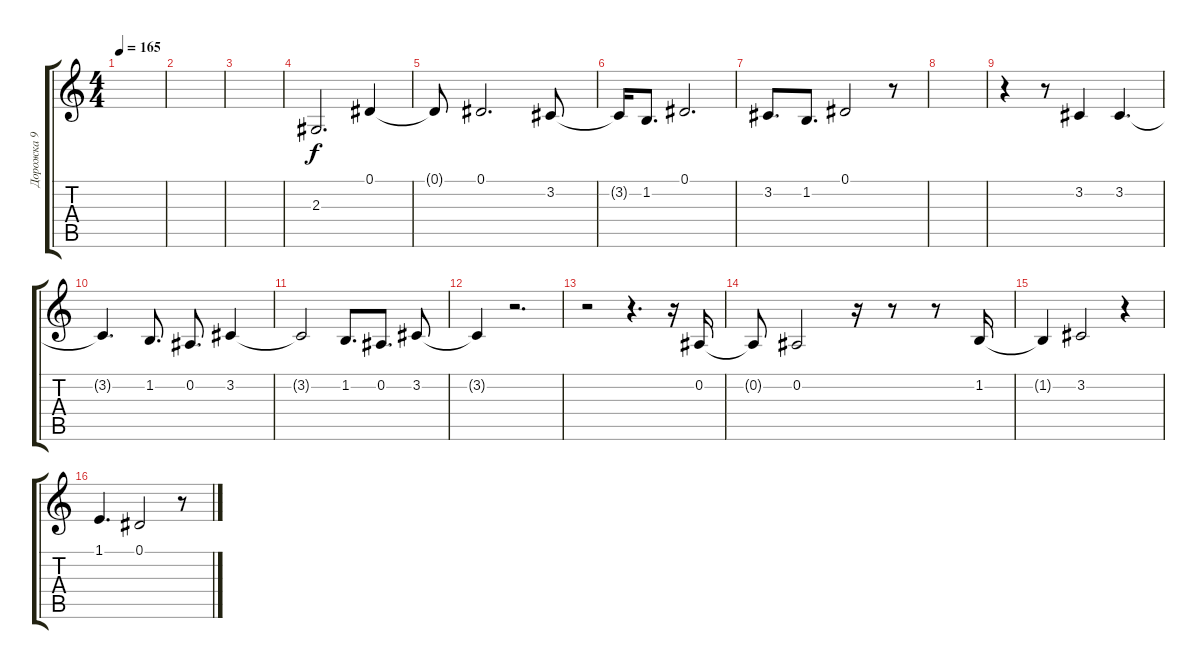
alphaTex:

\track ("Дорожка 9" "Дорожка 9") {instrument lead6voice}
\staff {score tabs}
\tuning (Eb4 Bb3 Gb3 Db3 Ab2 Eb2) {hide}
\ts (4 4)
\tempo 165
\clef g2
\ks c
|
|
|
2.3.2{d} 0.1.4 |
0.1{t}.8 0.1.2{d} 3.2.8 |
3.2{t}.16 1.2.8{d} 0.1.2{d} |
3.2.8{d} 1.2.8{d} 0.1.2 r.8 |
|
r.4 r.8 3.2.4 3.2.4{d} |
3.2{t}.4{d} 1.2.8{d} 0.2.8{d} 3.2.4 |
3.2{t}.2 1.2.8{d} 0.2.8{d} 3.2.8 |
3.2{t}.4 r.2{d} |
r.2 r.4{d} r.16 0.2.16 |
0.2{t}.8 0.2.2 r.16 r.8 r.8 1.2.16 |
1.2{t}.4 3.2.2 r.4 |
1.1.4{d} 0.1.2 r.8
